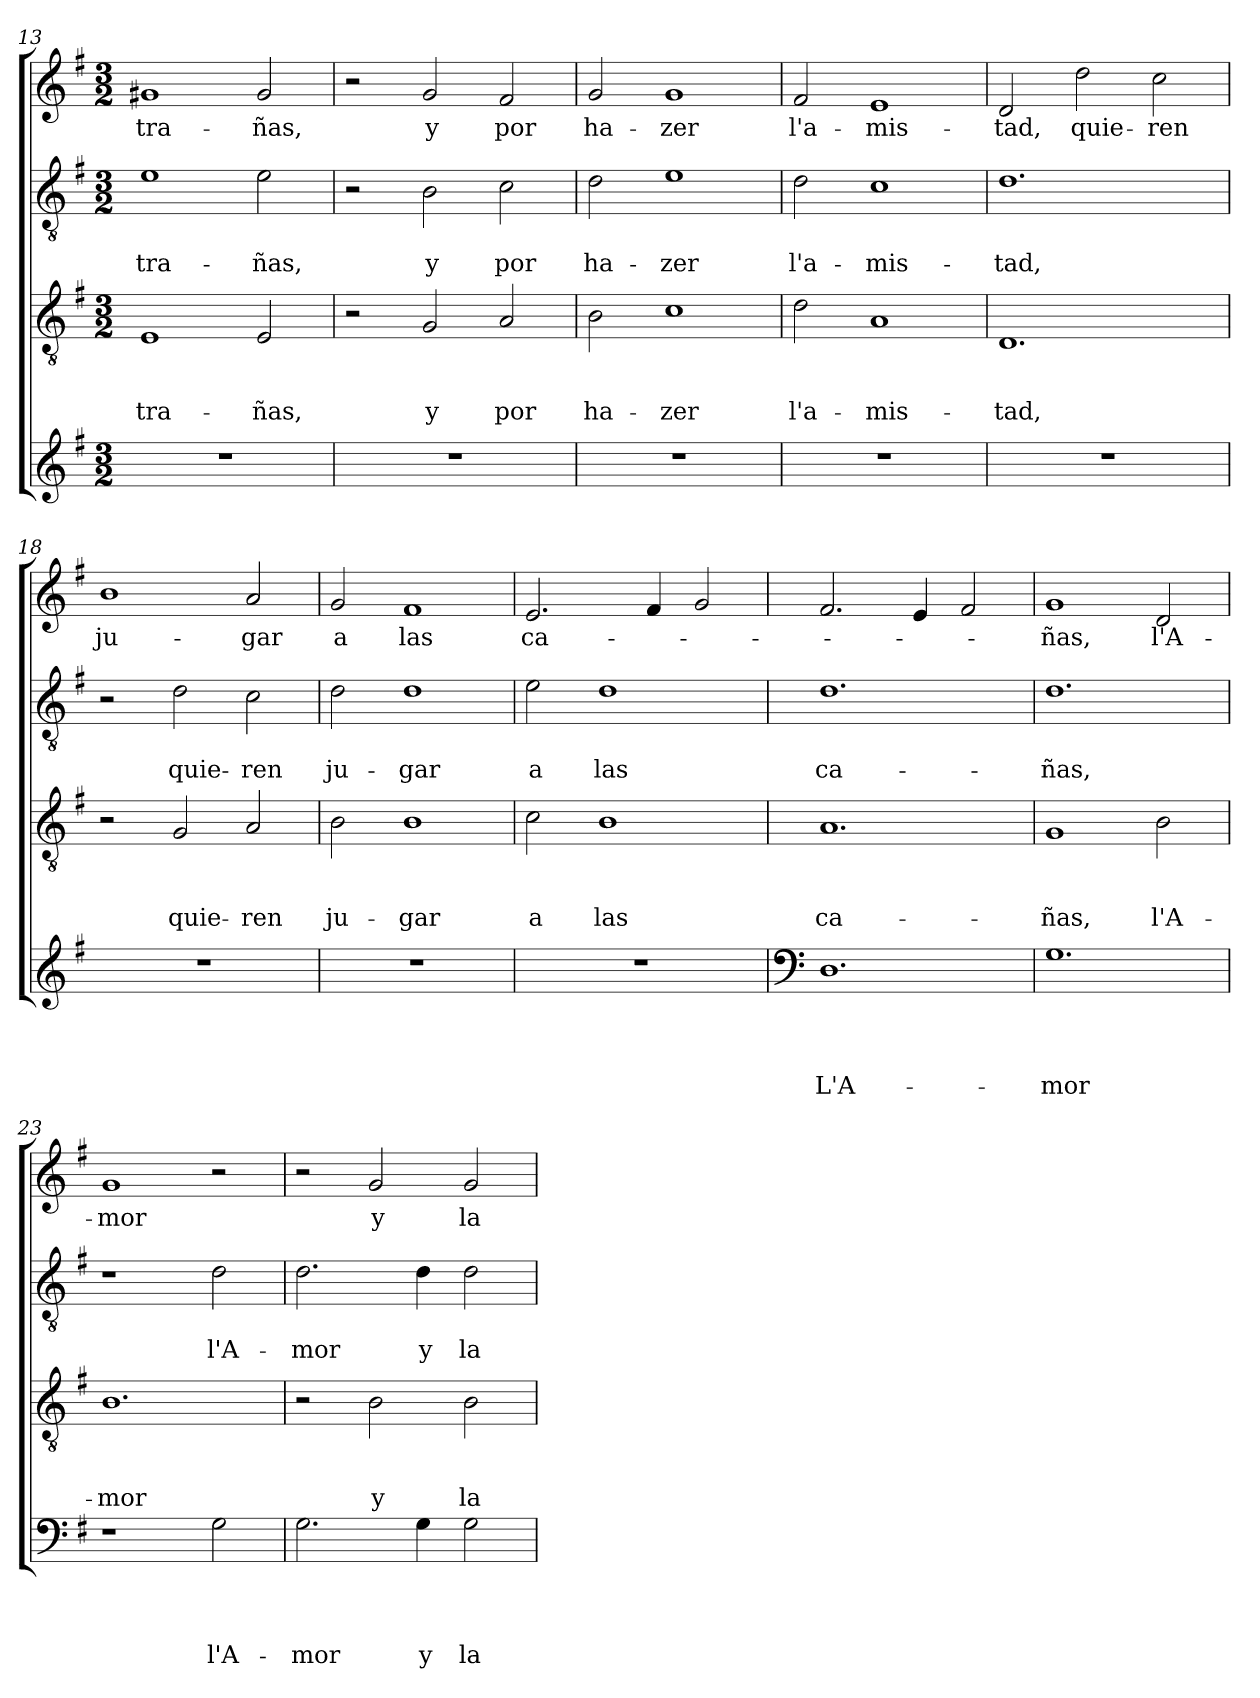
**kern	**text	**text	**text	**text	**kern	**text	**text	**text	**kern	**text	**text	**kern	**text
*part4	*part4	*part4	*part4	*part4	*part3	*part3	*part3	*part3	*part2	*part2	*part2	*part1	*part1
*staff4	*staff4	*staff4	*staff4	*staff4	*staff3	*staff3	*staff3	*staff3	*staff2	*staff2	*staff2	*staff1	*staff1
*clefG2	*	*	*	*	*clefGv2	*	*	*	*clefGv2	*	*	*clefG2	*
*k[f#]	*	*	*	*	*k[f#]	*	*	*	*k[f#]	*	*	*k[f#]	*
*G:	*	*	*	*	*G:	*	*	*	*G:	*	*	*G:	*
*M3/2	*	*	*	*	*M3/2	*	*	*	*M3/2	*	*	*M3/2	*
=13	=13	=13	=13	=13	=13	=13	=13	=13	=13	=13	=13	=13	=13
!	!	!	!	!	!	!	!	!LO:LY:b	!	!	!LO:LY:b	!	!LO:LY:b
1.r	.	.	.	.	1E	.	.	-tra-	1e	.	-tra-	1g#X	-tra-
!	!	!	!	!	!	!	!	!LO:LY:b	!	!	!LO:LY:b	!	!LO:LY:b
.	.	.	.	.	2E/	.	.	-ñas,	2e\	.	-ñas,	2g#/	-ñas,
!!LO:PB:g=z
=14	=14	=14	=14	=14	=14	=14	=14	=14	=14	=14	=14	=14	=14
1.r	.	.	.	.	2r	.	.	.	2r	.	.	2r	.
!	!	!	!	!	!	!	!	!LO:LY:b	!	!	!LO:LY:b	!	!LO:LY:b
.	.	.	.	.	2G/	.	.	y	2B\	.	y	2g/	y
!	!	!	!	!	!	!	!	!LO:LY:b	!	!	!LO:LY:b	!	!LO:LY:b
.	.	.	.	.	2A/	.	.	por	2c\	.	por	2f#/	por
=15	=15	=15	=15	=15	=15	=15	=15	=15	=15	=15	=15	=15	=15
!	!	!	!	!	!	!	!	!LO:LY:b	!	!	!LO:LY:b	!	!LO:LY:b
1.r	.	.	.	.	2B\	.	.	ha-	2d\	.	ha-	2g/	ha-
!	!	!	!	!	!	!	!	!LO:LY:b	!	!	!LO:LY:b	!	!LO:LY:b
.	.	.	.	.	1c	.	.	-zer	1e	.	-zer	1g	-zer
=16	=16	=16	=16	=16	=16	=16	=16	=16	=16	=16	=16	=16	=16
!	!	!	!	!	!	!	!	!LO:LY:b	!	!	!LO:LY:b	!	!LO:LY:b
1.r	.	.	.	.	2d\	.	.	l'a-	2d\	.	l'a-	2f#/	l'a-
!	!	!	!	!	!	!	!	!LO:LY:b	!	!	!LO:LY:b	!	!LO:LY:b
.	.	.	.	.	1A	.	.	-mis-	1c	.	-mis-	1e	-mis-
=17	=17	=17	=17	=17	=17	=17	=17	=17	=17	=17	=17	=17	=17
!	!	!	!	!	!	!	!	!LO:LY:b	!	!	!LO:LY:b	!	!LO:LY:b
1.r	.	.	.	.	1.D	.	.	-tad,	1.d	.	-tad,	2d/	-tad,
!	!	!	!	!	!	!	!	!	!	!	!	!	!LO:LY:b
.	.	.	.	.	.	.	.	.	.	.	.	2dd\	quie-
!	!	!	!	!	!	!	!	!	!	!	!	!	!LO:LY:b
.	.	.	.	.	.	.	.	.	.	.	.	2cc\	-ren
=18	=18	=18	=18	=18	=18	=18	=18	=18	=18	=18	=18	=18	=18
!	!	!	!	!	!	!	!	!	!	!	!	!	!LO:LY:b
1.r	.	.	.	.	2r	.	.	.	2r	.	.	1b	ju-
!	!	!	!	!	!	!	!	!LO:LY:b	!	!	!LO:LY:b	!	!
.	.	.	.	.	2G/	.	.	quie-	2d\	.	quie-	.	.
!	!	!	!	!	!	!	!	!LO:LY:b	!	!	!LO:LY:b	!	!LO:LY:b
.	.	.	.	.	2A/	.	.	-ren	2c\	.	-ren	2a/	-gar
=19	=19	=19	=19	=19	=19	=19	=19	=19	=19	=19	=19	=19	=19
!	!	!	!	!	!	!	!	!LO:LY:b	!	!	!LO:LY:b	!	!LO:LY:b
1.r	.	.	.	.	2B\	.	.	ju-	2d\	.	ju-	2g/	a
!	!	!	!	!	!	!	!	!LO:LY:b	!	!	!LO:LY:b	!	!LO:LY:b
.	.	.	.	.	1B	.	.	-gar	1d	.	-gar	1f#	las
=20	=20	=20	=20	=20	=20	=20	=20	=20	=20	=20	=20	=20	=20
!	!	!	!	!	!	!	!	!LO:LY:b	!	!	!LO:LY:b	!	!LO:LY:b
1.r	.	.	.	.	2c\	.	.	a	2e\	.	a	2.e/	ca-
!	!	!	!	!	!	!	!	!LO:LY:b	!	!	!LO:LY:b	!	!
.	.	.	.	.	1B	.	.	las	1d	.	las	.	.
.	.	.	.	.	.	.	.	.	.	.	.	4f#/	.
.	.	.	.	.	.	.	.	.	.	.	.	2g/	.
!!LO:PB:g=z
=21	=21	=21	=21	=21	=21	=21	=21	=21	=21	=21	=21	=21	=21
*clefF4	*	*	*	*	*	*	*	*	*	*	*	*	*
!	!	!	!	!LO:LY:b	!	!	!	!LO:LY:b	!	!	!LO:LY:b	!	!
1.D	.	.	.	L'A-	1.A	.	.	ca-	1.d	.	ca-	2.f#/	.
.	.	.	.	.	.	.	.	.	.	.	.	4e/	.
.	.	.	.	.	.	.	.	.	.	.	.	2f#/	.
=22	=22	=22	=22	=22	=22	=22	=22	=22	=22	=22	=22	=22	=22
!	!	!	!	!LO:LY:b	!	!	!	!LO:LY:b	!	!	!LO:LY:b	!	!LO:LY:b
1.G	.	.	.	-mor	1G	.	.	-ñas,	1.d	.	-ñas,	1g	-ñas,
!	!	!	!	!	!	!	!	!LO:LY:b	!	!	!	!	!LO:LY:b
.	.	.	.	.	2B\	.	.	l'A-	.	.	.	2d/	l'A-
=23	=23	=23	=23	=23	=23	=23	=23	=23	=23	=23	=23	=23	=23
!	!	!	!	!	!	!	!	!LO:LY:b	!	!	!	!	!LO:LY:b
1r	.	.	.	.	1.B	.	.	-mor	1r	.	.	1g	-mor
!	!	!	!	!LO:LY:b	!	!	!	!	!	!	!LO:LY:b	!	!
2G\	.	.	.	l'A-	.	.	.	.	2d\	.	l'A-	2r	.
=24	=24	=24	=24	=24	=24	=24	=24	=24	=24	=24	=24	=24	=24
!	!	!	!	!LO:LY:b	!	!	!	!	!	!	!LO:LY:b	!	!
2.G\	.	.	.	-mor	2r	.	.	.	2.d\	.	-mor	2r	.
!	!	!	!	!	!	!	!	!LO:LY:b	!	!	!	!	!LO:LY:b
.	.	.	.	.	2B\	.	.	y	.	.	.	2g/	y
!	!	!	!	!LO:LY:b	!	!	!	!	!	!	!LO:LY:b	!	!
4G\	.	.	.	y	.	.	.	.	4d\	.	y	.	.
!	!	!	!	!LO:LY:b	!	!	!	!LO:LY:b	!	!	!LO:LY:b	!	!LO:LY:b
2G\	.	.	.	la	2B\	.	.	la	2d\	.	la	2g/	la
=	=	=	=	=	=	=	=	=	=	=	=	=	=
*-	*-	*-	*-	*-	*-	*-	*-	*-	*-	*-	*-	*-	*-
